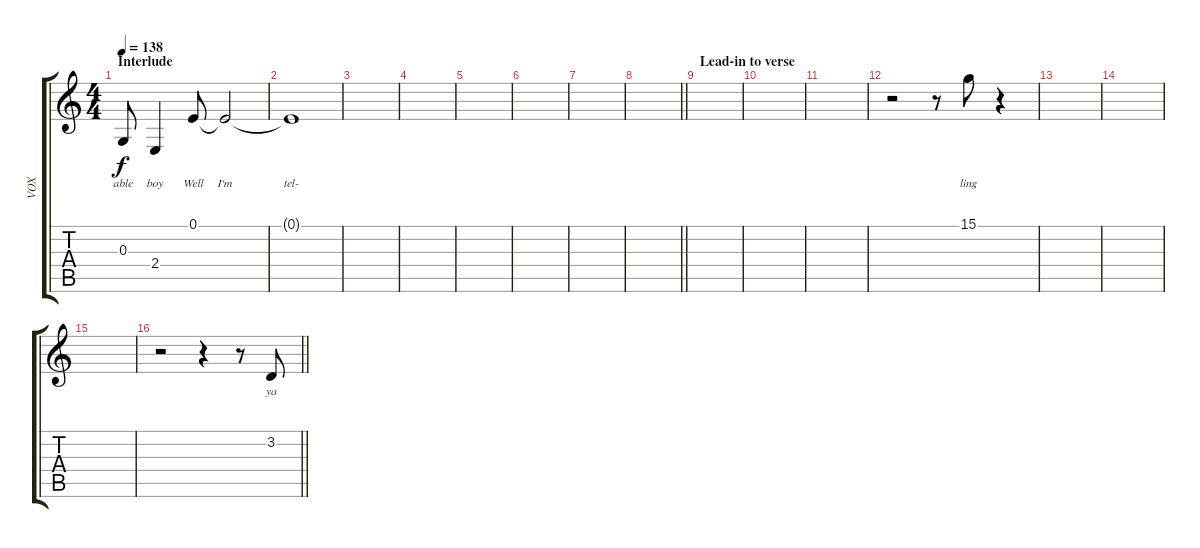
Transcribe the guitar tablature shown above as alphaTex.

\track ("VOX" "VOX") {instrument altosax}
\staff {score tabs}
\tuning (E4 B3 G3 D3 A2 E2) {hide}
\ts (4 4)
\section ("" "Interlude")
\tempo 138
\clef g2
\ks c
0.3.8{lyrics (0 "able") lyrics (1 "") lyrics (2 "") lyrics (3 "") lyrics (4 "") dy f} 2.4.4{lyrics (0 "boy") lyrics (1 "") lyrics (2 "") lyrics (3 "") lyrics (4 "")} 0.1.8{lyrics (0 "Well") lyrics (1 "") lyrics (2 "") lyrics (3 "") lyrics (4 "")} 0.1{t}.2{lyrics (0 "I'm") lyrics (1 "") lyrics (2 "") lyrics (3 "") lyrics (4 "")} |
0.1{t}.1{lyrics (0 "tel-") lyrics (1 "") lyrics (2 "") lyrics (3 "") lyrics (4 "")} |
|
|
|
|
|
\barLineRight lightlight
|
\section ("" "Lead-in to verse")
|
|
|
r.2 r.8 15.1.8{lyrics (0 "ling") lyrics (1 "") lyrics (2 "") lyrics (3 "") lyrics (4 "")} r.4 |
|
|
|
\barLineRight lightlight
r.2 r.4 r.8 3.2.8{lyrics (0 "ya") lyrics (1 "") lyrics (2 "") lyrics (3 "") lyrics (4 "")}
